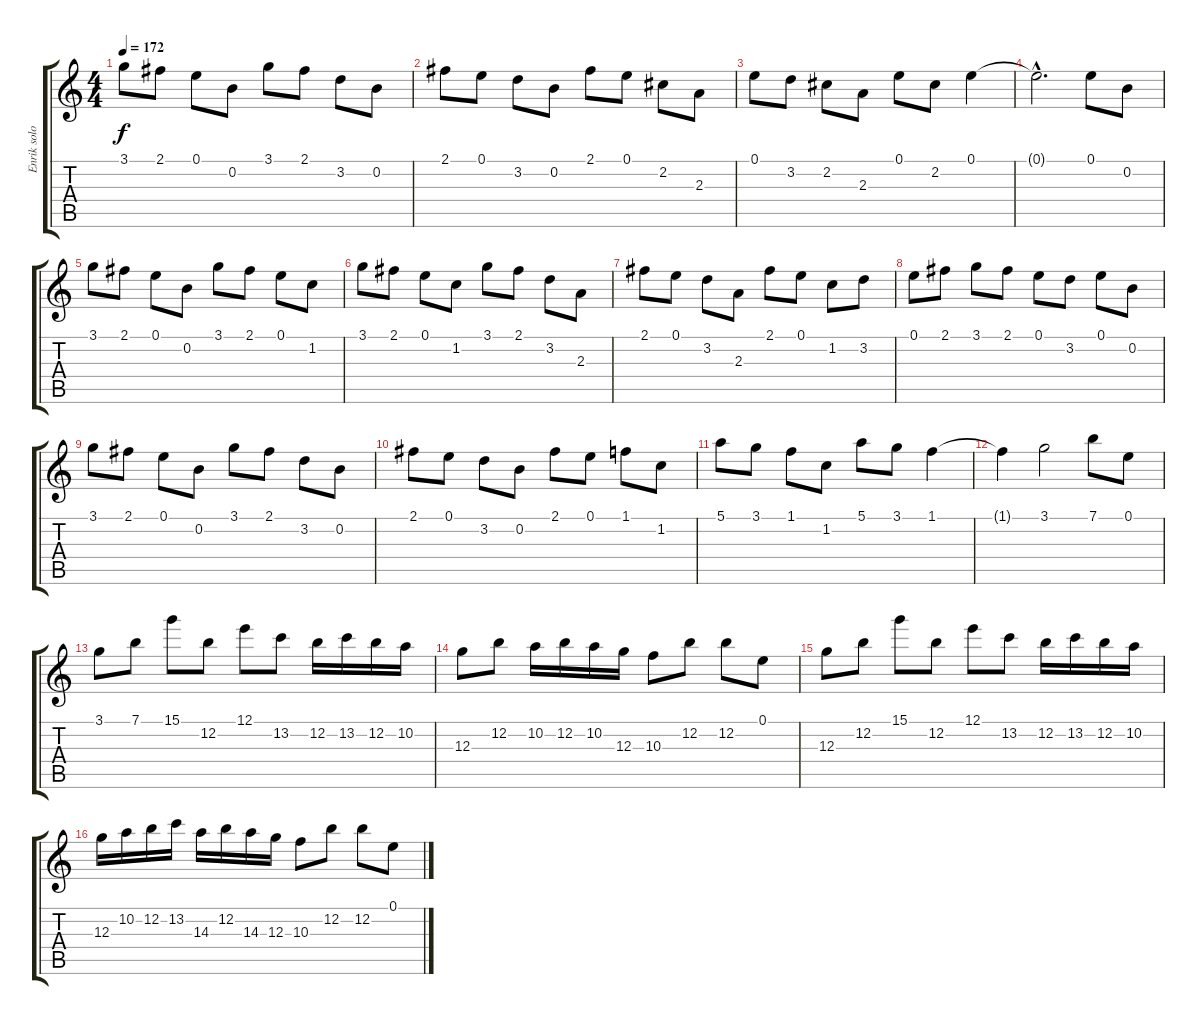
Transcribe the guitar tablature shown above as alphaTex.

\track ("Enrik solo" "Enrik solo") {instrument overdrivenguitar}
\staff {score tabs}
\tuning (E4 B3 G3 D3 A2 E2) {hide}
\ts (4 4)
\tempo 172
\clef g2
\ks c
3.1.8{dy f} 2.1.8 0.1.8 0.2.8 3.1.8 2.1.8 3.2.8 0.2.8 |
2.1.8 0.1.8 3.2.8 0.2.8 2.1.8 0.1.8 2.2.8 2.3.8 |
0.1.8 3.2.8 2.2.8 2.3.8 0.1.8 2.2.8 0.1.4 |
0.1{hac t}.2{d} 0.1.8 0.2.8 |
3.1.8 2.1.8 0.1.8 0.2.8 3.1.8 2.1.8 0.1.8 1.2.8 |
3.1.8 2.1.8 0.1.8 1.2.8 3.1.8 2.1.8 3.2.8 2.3.8 |
2.1.8 0.1.8 3.2.8 2.3.8 2.1.8 0.1.8 1.2.8 3.2.8 |
0.1.8 2.1.8 3.1.8 2.1.8 0.1.8 3.2.8 0.1.8 0.2.8 |
3.1.8 2.1.8 0.1.8 0.2.8 3.1.8 2.1.8 3.2.8 0.2.8 |
2.1.8 0.1.8 3.2.8 0.2.8 2.1.8 0.1.8 1.1.8 1.2.8 |
5.1.8 3.1.8 1.1.8 1.2.8 5.1.8 3.1.8 1.1.4 |
1.1{t}.4 3.1.2 7.1.8 0.1.8 |
3.1.8 7.1.8 15.1.8 12.2.8 12.1.8 13.2.8 12.2.16 13.2.16 12.2.16 10.2.16 |
12.3.8 12.2.8 10.2.16 12.2.16 10.2.16 12.3.16 10.3.8 12.2.8 12.2.8 0.1.8 |
12.3.8 12.2.8 15.1.8 12.2.8 12.1.8 13.2.8 12.2.16 13.2.16 12.2.16 10.2.16 |
12.3.16 10.2.16 12.2.16 13.2.16 14.3.16 12.2.16 14.3.16 12.3.16 10.3.8 12.2.8 12.2.8 0.1.8
